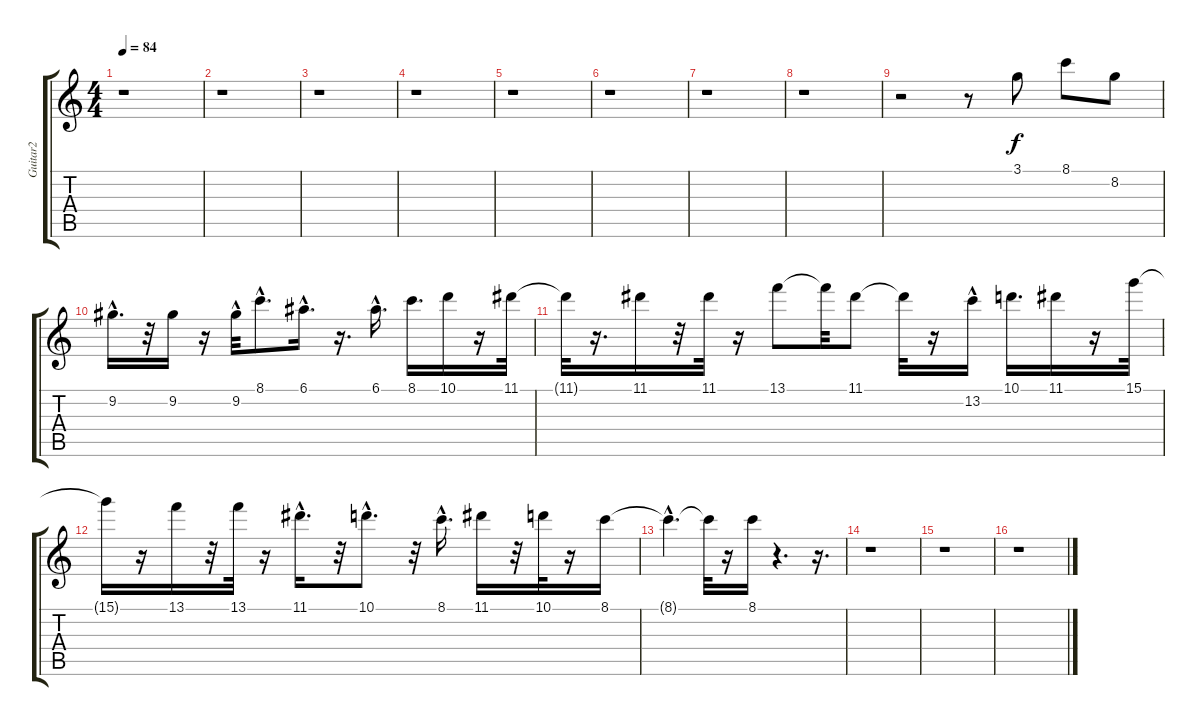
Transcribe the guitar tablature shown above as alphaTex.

\track ("Guitar2" "Guitar2") {instrument distortionguitar}
\staff {score tabs}
\tuning (E4 B3 G3 D3 A2 E2) {hide}
\ts (4 4)
\tempo 84
\clef g2
\ks c
r.1{dy f} |
r.1 |
r.1 |
r.1 |
r.1 |
r.1 |
r.1 |
r.1 |
r.2 r.8 3.1.8 8.1.8 8.2.8 |
9.2{hac}.16{d} r.32 9.2.16 r.16 9.2{hac}.32 8.1{hac}.8{d} 6.1{hac}.16{d} r.16{d} 6.1{hac}.16{d} 8.1.16{d} 10.1.16 r.16 11.1.32 |
11.1{t}.32 r.16{d} 11.1.16 r.32 11.1.32 r.16 13.1.8 13.1{t}.32 11.1.8 11.1{t}.32 r.16 13.2{hac}.16 10.1.16{d} 11.1.16 r.16 15.1.32 |
15.1{t}.16 r.16 13.1.16 r.32 13.1.32 r.16 11.1{hac}.16{d} r.32 10.1{hac}.8{d} r.32 8.1{hac}.16{d} 11.1.16 r.32 10.1.32 r.16 8.1.16 |
8.1{hac t}.4{d} 8.1{t}.32 r.16 8.1.16 r.4{d} r.16{d} |
r.1 |
r.1 |
r.1
